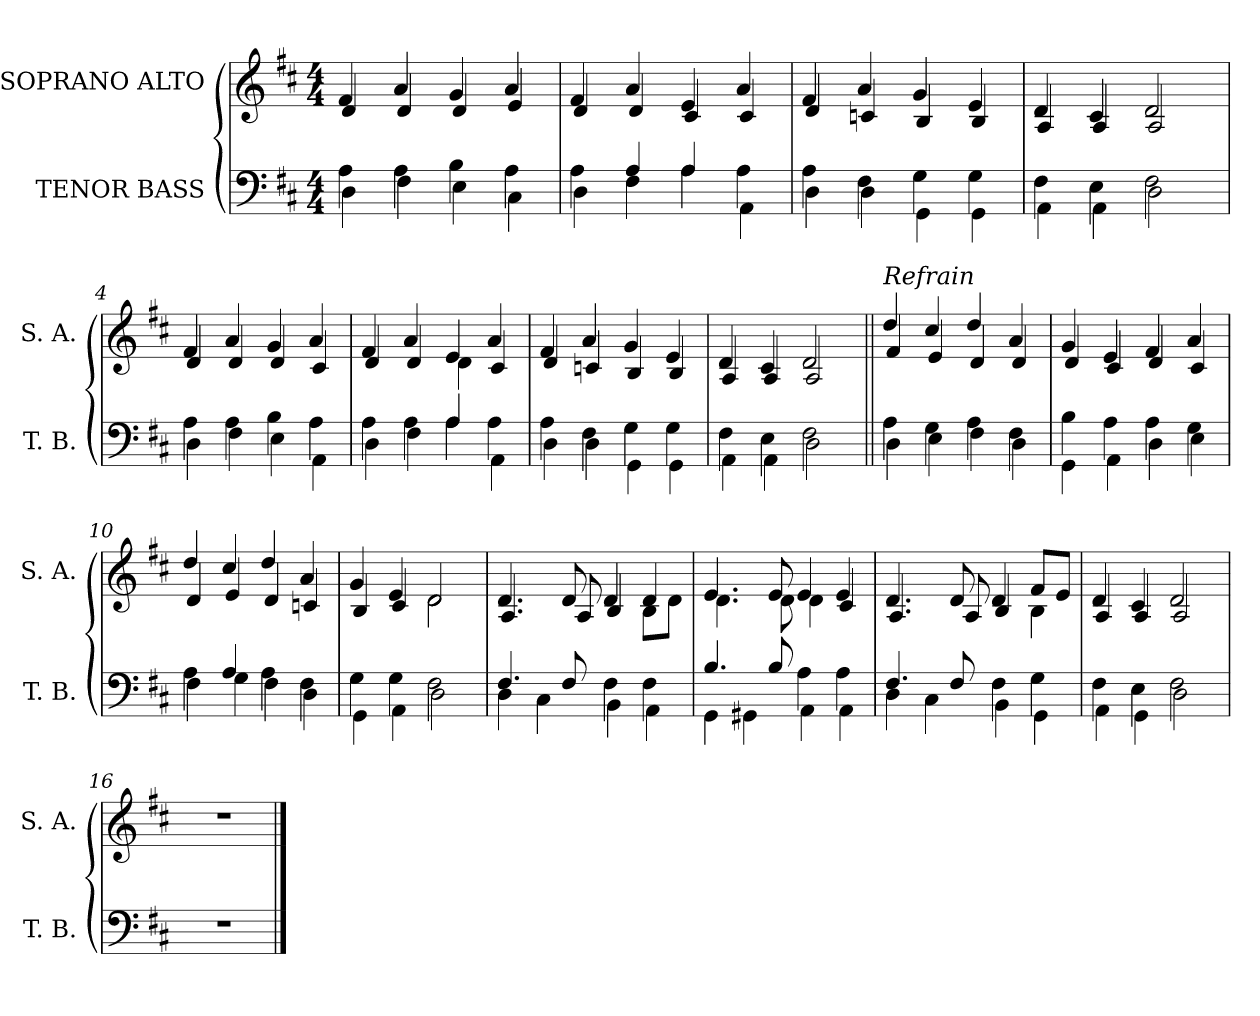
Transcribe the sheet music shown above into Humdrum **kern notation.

**kern	**kern
*part2	*part1
*staff2	*staff1
*I"TENOR BASS	*I"SOPRANO ALTO
*I'T. B.	*I'S. A.
!!LO:PB:g=z
*clefF4	*clefG2
*k[f#c#]	*k[f#c#]
*D:	*D:
*M4/4	*M4/4
=	=
*^	*^
4Ai\	4Di\	4f#i/	4di/
4Ai\	4F#i\	4ai/	4di/
4Bi\	4Ei\	4gi/	4di/
4Ai\	4C#i\	4ai/	4ei/
=1	=1	=1	=1
4Ai\	4Di\	4f#i/	4di/
4Ai/	4F#i\	4ai/	4di/
4Ai/	4Ai\	4ei/	4c#i/
4Ai\	4AAi\	4ai/	4c#i/
=2	=2	=2	=2
4Ai\	4Di\	4f#i/	4di/
4F#i\	4Di\	4ai/	4cni/
4Gi\	4GGi\	4gi/	4Bi/
4Gi\	4GGi\	4ei/	4Bi/
=3	=3	=3	=3
4F#i\	4AAi\	4di/	4Ai/
4Ei\	4AAi\	4c#i/	4Ai/
2F#i\	2Di\	2di/	2Ai/
!!LO:LB:g=z	!!
=4	=4	=4	=4
4Ai\	4Di\	4f#i/	4di/
4Ai\	4F#i\	4ai/	4di/
4Bi\	4Ei\	4gi/	4di/
4Ai\	4AAi\	4ai/	4c#i/
=5	=5	=5	=5
4Ai\	4Di\	4f#i/	4di/
4Ai\	4F#i\	4ai/	4di/
4Ai/	4Ai\	4ei/	4di\
4Ai\	4AAi\	4ai/	4c#i/
=6	=6	=6	=6
4Ai\	4Di\	4f#i/	4di/
4F#i\	4Di\	4ai/	4cni/
4Gi\	4GGi\	4gi/	4Bi/
4Gi\	4GGi\	4ei/	4Bi/
=7	=7	=7	=7
4F#i\	4AAi\	4di/	4Ai/
4Ei\	4AAi\	4c#i/	4Ai/
2F#i\	2Di\	2di/	2Ai/
!!LO:LB:g=z	!!
=8||	=8||	=8||	=8||
!	!	!LO:TX:a:i:t=Refrain	!
4Ai\	4Di\	4ddi/	4f#i/
4Gi\	4Ei\	4cc#i/	4ei/
4Ai\	4F#i\	4ddi/	4di/
4F#i\	4Di\	4ai/	4di/
=9	=9	=9	=9
4Bi\	4GGi\	4gi/	4di/
4Ai\	4AAi\	4ei/	4c#i/
4Ai\	4Di\	4f#i/	4di/
4Gi\	4Ei\	4ai/	4c#i/
=10	=10	=10	=10
4Ai\	4F#i\	4ddi/	4di/
4Ai/	4Gi\	4cc#i/	4ei/
4Ai\	4F#i\	4ddi/	4di/
4F#i\	4Di\	4ai/	4cni/
=11	=11	=11	=11
4Gi\	4GGi\	4gi/	4Bi/
4Gi\	4AAi\	4ei/	4c#i/
2F#i\	2Di\	2di/	2di\
!!LO:LB:g=z	!!
=12	=12	=12	=12
4.F#i/	4Di\	4.di/	4.Ai/
.	4C#i\	.	.
8F#i/	.	8di/	8Ai/
4F#i\	4BBi\	4di/	4Bi/
4F#i\	4AAi\	4di/	8Bi\L
.	.	.	8di\J
=13	=13	=13	=13
4.Bi/	4GGi\	4.ei/	4.di\
.	4GG#Xi\	.	.
8Bi/	.	8ei/	8di\
4Ai\	4AAi\	4ei/	4di\
4Ai\	4AAi\	4ei/	4c#i/
=14	=14	=14	=14
4.F#i/	4Di\	4.di/	4.Ai/
.	4C#i\	.	.
8F#i/	.	8di/	8Ai/
4F#i\	4BBi\	4di/	4Bi/
4Gi\	4GGi\	8f#i/L	4Bi\
.	.	8ei/J	.
=15	=15	=15	=15
4F#i\	4AAi\	4di/	4Ai/
4Ei\	4GGi\	4c#i/	4Ai/
2F#i\	2Di\	2di/	2Ai/
*v	*v	*	*
*	*v	*v
=16	=16
1r	1r
==	==
*-	*-
